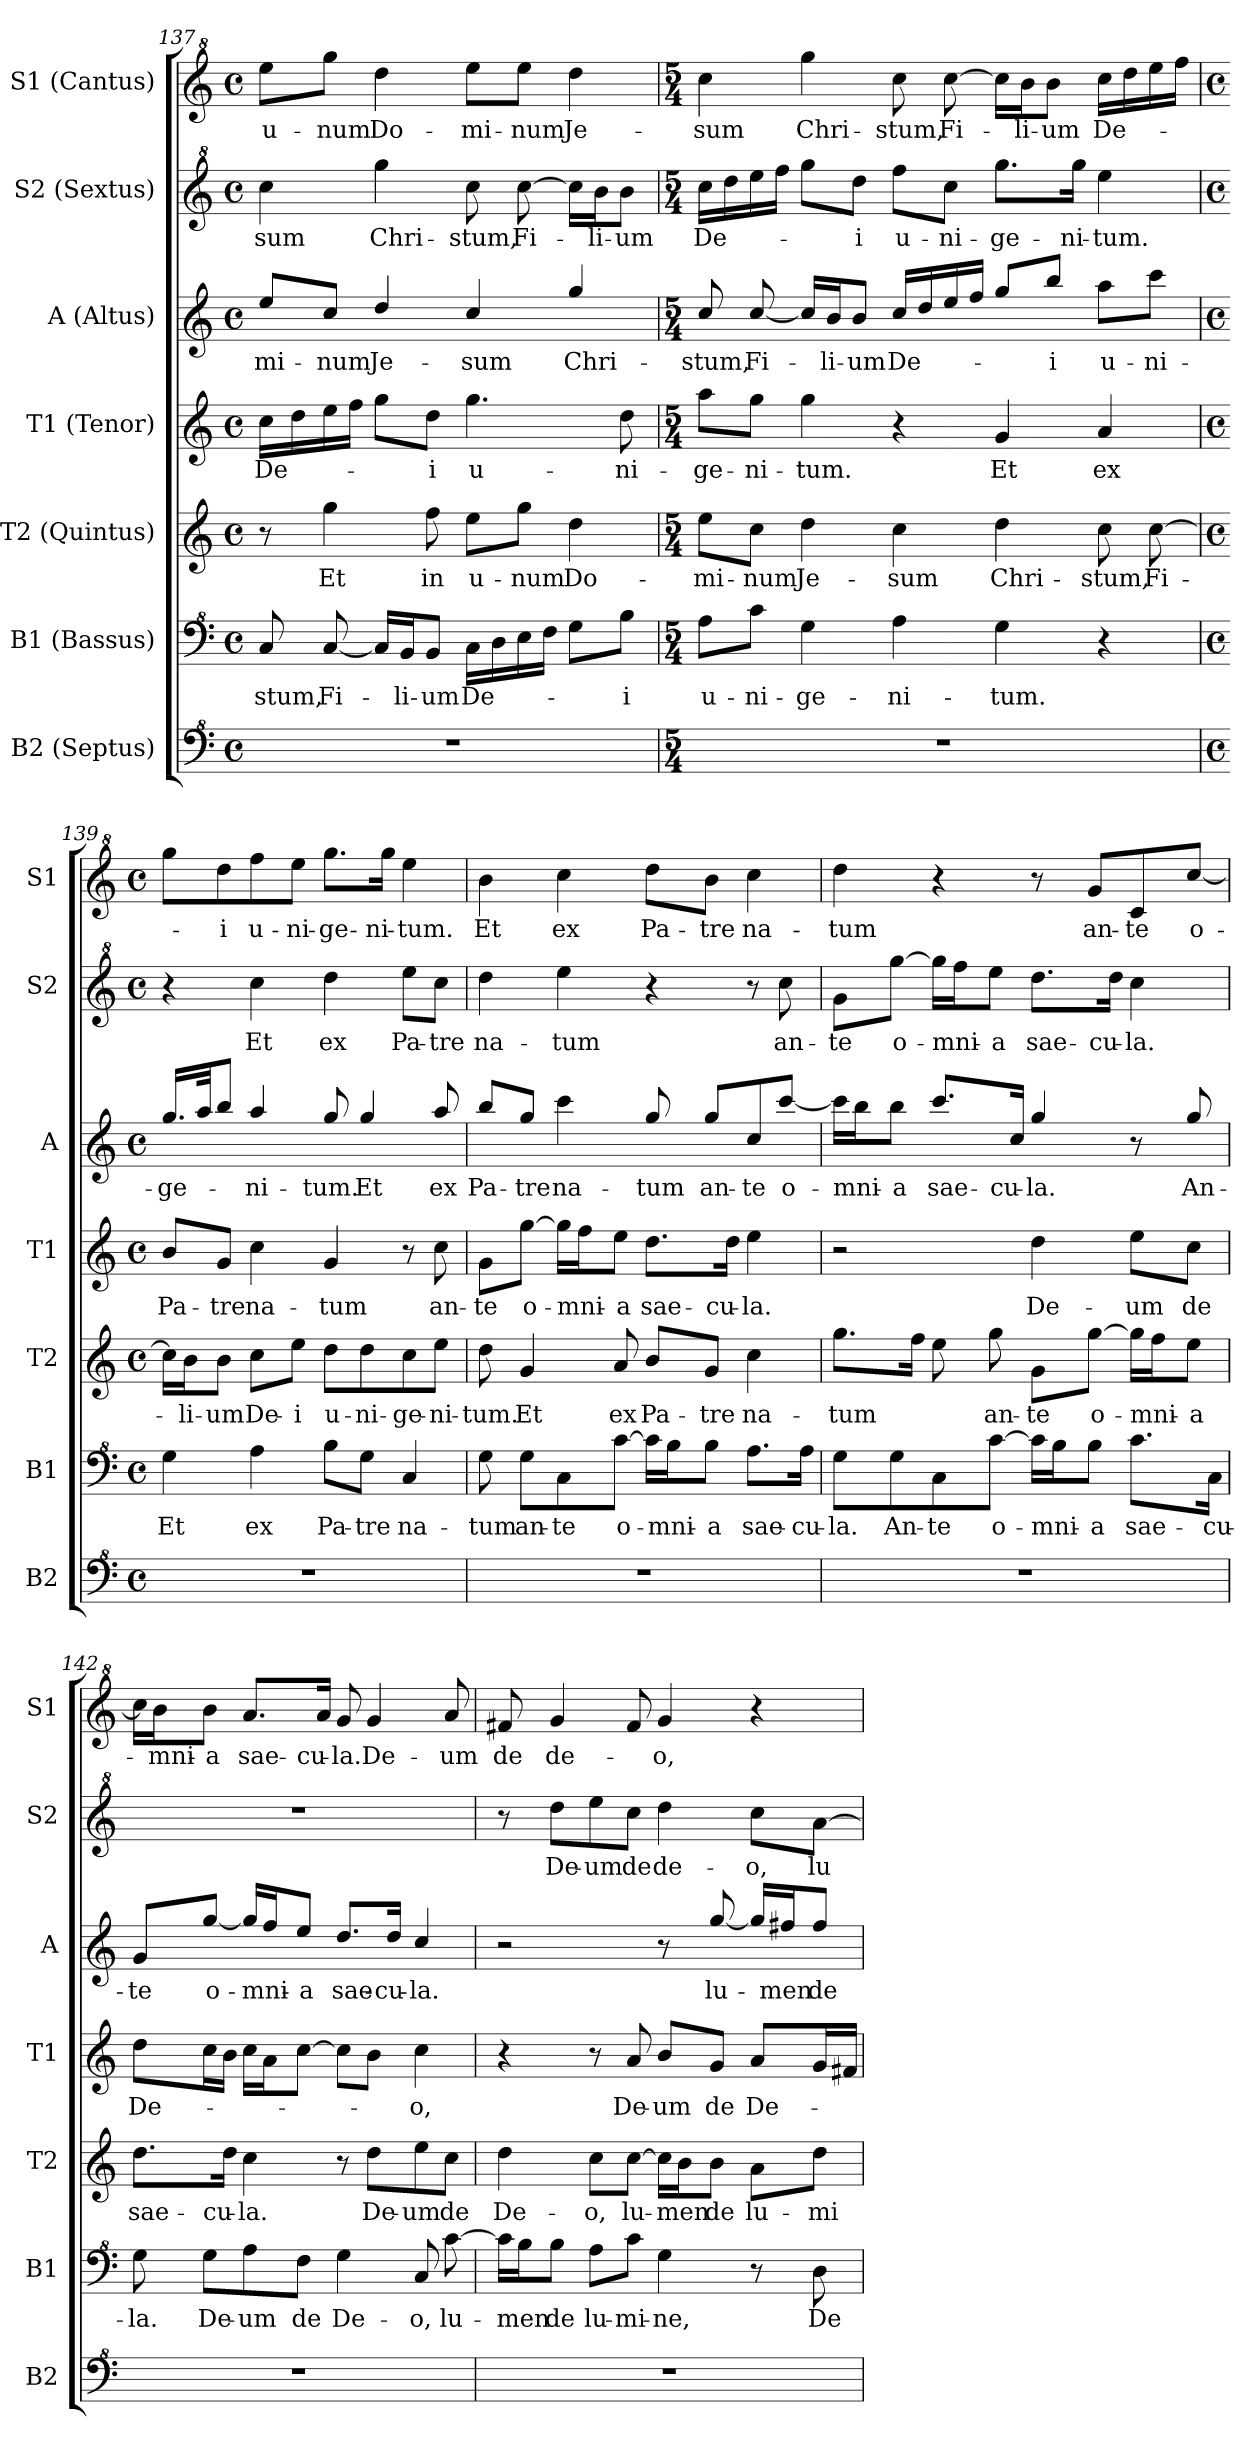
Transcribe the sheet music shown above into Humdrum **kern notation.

**kern	**kern	**text	**kern	**text	**kern	**text	**kern	**text	**kern	**text	**kern	**text
*part7	*part6	*part6	*part5	*part5	*part4	*part4	*part3	*part3	*part2	*part2	*part1	*part1
*staff7	*staff6	*staff6	*staff5	*staff5	*staff4	*staff4	*staff3	*staff3	*staff2	*staff2	*staff1	*staff1
*I"B2 (Septus)	*I"B1 (Bassus)	*	*I"T2 (Quintus)	*	*I"T1 (Tenor)	*	*I"A (Altus)	*	*I"S2 (Sextus)	*	*I"S1 (Cantus)	*
*I'B2	*I'B1	*	*I'T2	*	*I'T1	*	*I'A	*	*I'S2	*	*I'S1	*
*clefF^4	*clefF^4	*	*clefG2	*	*clefG2	*	*clefG2	*	*clefG^2	*	*clefG^2	*
*k[]	*k[]	*	*k[]	*	*k[]	*	*k[]	*	*k[]	*	*k[]	*
*M4/4	*M4/4	*	*M4/4	*	*M4/4	*	*M4/4	*	*M4/4	*	*M4/4	*
*met(c)	*met(c)	*	*met(c)	*	*met(c)	*	*met(c)	*	*met(c)	*	*met(c)	*
=137	=137	=137	=137	=137	=137	=137	=137	=137	=137	=137	=137	=137
!	!	!LO:LY:b	!	!	!	!LO:LY:b	!	!LO:LY:b	!	!LO:LY:b	!	!LO:LY:b
1r	8c/	-stum,	8r	.	16cc\LL	De-	8ee/L	-mi-	4ccc\	-sum	8eee\L	u-
.	.	.	.	.	16dd\	.	.	.	.	.	.	.
!	!	!LO:LY:b	!	!LO:LY:b	!	!	!	!LO:LY:b	!	!	!	!LO:LY:b
.	[8c/	Fi-	4gg\	Et	16ee\	.	8cc/J	-num	.	.	8ggg\J	-num
.	.	.	.	.	16ff\JJ	.	.	.	.	.	.	.
!	!	!	!	!	!	!	!	!LO:LY:b	!	!LO:LY:b	!	!LO:LY:b
.	16c/LL]	.	.	.	8gg\L	.	4dd/	Je-	4ggg\	Chri-	4ddd\	Do-
!	!	!LO:LY:b	!	!	!	!	!	!	!	!	!	!
.	16B/J	-li-	.	.	.	.	.	.	.	.	.	.
!	!	!LO:LY:b	!	!LO:LY:b	!	!LO:LY:b	!	!	!	!	!	!
.	8B/J	-um	8ff\	in	8dd\J	-i	.	.	.	.	.	.
!	!	!LO:LY:b	!	!LO:LY:b	!	!LO:LY:b	!	!LO:LY:b	!	!LO:LY:b	!	!LO:LY:b
.	16c\LL	De-	8ee\L	u-	4.gg\	u-	4cc/	-sum	8ccc\	-stum,	8eee\L	-mi-
.	16d\	.	.	.	.	.	.	.	.	.	.	.
!	!	!	!	!LO:LY:b	!	!	!	!	!	!LO:LY:b	!	!LO:LY:b
.	16e\	.	8gg\J	-num	.	.	.	.	[8ccc\	Fi-	8eee\J	-num
.	16f\JJ	.	.	.	.	.	.	.	.	.	.	.
!	!	!	!	!LO:LY:b	!	!	!	!LO:LY:b	!	!	!	!LO:LY:b
.	8g\L	.	4dd\	Do-	.	.	4gg/	Chri-	16ccc\LL]	.	4ddd\	Je-
!	!	!	!	!	!	!	!	!	!	!LO:LY:b	!	!
.	.	.	.	.	.	.	.	.	16bb\J	-li-	.	.
!	!	!LO:LY:b	!	!	!	!LO:LY:b	!	!	!	!LO:LY:b	!	!
.	8b\J	-i	.	.	8dd\	-ni-	.	.	8bb\J	-um	.	.
!!LO:LB:g=z
=138	=138	=138	=138	=138	=138	=138	=138	=138	=138	=138	=138	=138
*M5/4	*M5/4	*	*M5/4	*	*M5/4	*	*M5/4	*	*M5/4	*	*M5/4	*
!	!	!LO:LY:b	!	!LO:LY:b	!	!LO:LY:b	!	!LO:LY:b	!	!LO:LY:b	!	!LO:LY:b
4%5r	8a\L	u-	8ee\L	-mi-	8aa\L	-ge-	8cc/	-stum,	16ccc\LL	De-	4ccc\	-sum
.	.	.	.	.	.	.	.	.	16ddd\	.	.	.
!	!	!LO:LY:b	!	!LO:LY:b	!	!LO:LY:b	!	!LO:LY:b	!	!	!	!
.	8cc\J	-ni-	8cc\J	-num	8gg\J	-ni-	[8cc/	Fi-	16eee\	.	.	.
.	.	.	.	.	.	.	.	.	16fff\JJ	.	.	.
!	!	!LO:LY:b	!	!LO:LY:b	!	!LO:LY:b	!	!	!	!	!	!LO:LY:b
.	4g\	-ge-	4dd\	Je-	4gg\	-tum.	16cc/LL]	.	8ggg\L	.	4ggg\	Chri-
!	!	!	!	!	!	!	!	!LO:LY:b	!	!	!	!
.	.	.	.	.	.	.	16b/J	-li-	.	.	.	.
!	!	!	!	!	!	!	!	!LO:LY:b	!	!LO:LY:b	!	!
.	.	.	.	.	.	.	8b/J	-um	8ddd\J	-i	.	.
!	!	!LO:LY:b	!	!LO:LY:b	!	!	!	!LO:LY:b	!	!LO:LY:b	!	!LO:LY:b
.	4a\	-ni-	4cc\	-sum	4r	.	16cc/LL	De-	8fff\L	u-	8ccc\	-stum,
.	.	.	.	.	.	.	16dd/	.	.	.	.	.
!	!	!	!	!	!	!	!	!	!	!LO:LY:b	!	!LO:LY:b
.	.	.	.	.	.	.	16ee/	.	8ccc\J	-ni-	[8ccc\	Fi-
.	.	.	.	.	.	.	16ff/JJ	.	.	.	.	.
!	!	!LO:LY:b	!	!LO:LY:b	!	!LO:LY:b	!	!	!	!LO:LY:b	!	!
.	4g\	-tum.	4dd\	Chri-	4g/	Et	8gg/L	.	8.ggg\L	-ge-	16ccc\LL]	.
!	!	!	!	!	!	!	!	!	!	!	!	!LO:LY:b
.	.	.	.	.	.	.	.	.	.	.	16bb\J	-li-
!	!	!	!	!	!	!	!	!LO:LY:b	!	!	!	!LO:LY:b
.	.	.	.	.	.	.	8bb/J	-i	.	.	8bb\J	-um
!	!	!	!	!	!	!	!	!	!	!LO:LY:b	!	!
.	.	.	.	.	.	.	.	.	16ggg\Jk	-ni-	.	.
!	!	!	!	!LO:LY:b	!	!LO:LY:b	!	!LO:LY:b	!	!LO:LY:b	!	!LO:LY:b
.	4r	.	8cc\	-stum,	4a/	ex	8aa\L	u-	4eee\	-tum.	16ccc\LL	De-
.	.	.	.	.	.	.	.	.	.	.	16ddd\	.
!	!	!	!	!LO:LY:b	!	!	!	!LO:LY:b	!	!	!	!
.	.	.	[8cc\	Fi-	.	.	8ccc\J	-ni-	.	.	16eee\	.
.	.	.	.	.	.	.	.	.	.	.	16fff\JJ	.
=139	=139	=139	=139	=139	=139	=139	=139	=139	=139	=139	=139	=139
*M4/4	*M4/4	*	*M4/4	*	*M4/4	*	*M4/4	*	*M4/4	*	*M4/4	*
*met(c)	*met(c)	*	*met(c)	*	*met(c)	*	*met(c)	*	*met(c)	*	*met(c)	*
!	!	!LO:LY:b	!	!	!	!LO:LY:b	!	!LO:LY:b	!	!	!	!
1r	4g\	Et	16cc\LL]	.	8b/L	Pa-	16.gg/LL	-ge-	4r	.	8ggg\L	.
!	!	!	!	!LO:LY:b	!	!	!	!	!	!	!	!
.	.	.	16b\J	-li-	.	.	.	.	.	.	.	.
.	.	.	.	.	.	.	32aa/JK	.	.	.	.	.
!	!	!	!	!LO:LY:b	!	!LO:LY:b	!	!	!	!	!	!LO:LY:b
.	.	.	8b\J	-um	8g/J	-tre	8bb/J	.	.	.	8ddd\	-i
!	!	!LO:LY:b	!	!LO:LY:b	!	!LO:LY:b	!	!LO:LY:b	!	!LO:LY:b	!	!LO:LY:b
.	4a\	ex	8cc\L	De-	4cc\	na-	4aa/	-ni-	4ccc\	Et	8fff\	u-
!	!	!	!	!LO:LY:b	!	!	!	!	!	!	!	!LO:LY:b
.	.	.	8ee\J	-i	.	.	.	.	.	.	8eee\J	-ni-
!	!	!LO:LY:b	!	!LO:LY:b	!	!LO:LY:b	!	!LO:LY:b	!	!LO:LY:b	!	!LO:LY:b
.	8b\L	Pa-	8dd\L	u-	4g/	-tum	8gg/	-tum.	4ddd\	ex	8.ggg\L	-ge-
!	!	!LO:LY:b	!	!LO:LY:b	!	!	!	!LO:LY:b	!	!	!	!
.	8g\J	-tre	8dd\	-ni-	.	.	4gg/	Et	.	.	.	.
!	!	!	!	!	!	!	!	!	!	!	!	!LO:LY:b
.	.	.	.	.	.	.	.	.	.	.	16ggg\Jk	-ni-
!	!	!LO:LY:b	!	!LO:LY:b	!	!	!	!	!	!LO:LY:b	!	!LO:LY:b
.	4c/	na-	8cc\	-ge-	8r	.	.	.	8eee\L	Pa-	4eee\	-tum.
!	!	!	!	!LO:LY:b	!	!LO:LY:b	!	!LO:LY:b	!	!LO:LY:b	!	!
.	.	.	8ee\J	-ni-	8cc\	an-	8aa/	ex	8ccc\J	-tre	.	.
=140	=140	=140	=140	=140	=140	=140	=140	=140	=140	=140	=140	=140
!	!	!LO:LY:b	!	!LO:LY:b	!	!LO:LY:b	!	!LO:LY:b	!	!LO:LY:b	!	!LO:LY:b
1r	8g\	-tum	8dd\	-tum.	8g\L	-te	8bb/L	Pa-	4ddd\	na-	4bb\	Et
!	!	!LO:LY:b	!	!LO:LY:b	!	!LO:LY:b	!	!LO:LY:b	!	!	!	!
.	8g\L	an-	4g/	Et	[8gg\J	o-	8gg/J	-tre	.	.	.	.
!	!	!LO:LY:b	!	!	!	!	!	!LO:LY:b	!	!LO:LY:b	!	!LO:LY:b
.	8c\	-te	.	.	16gg\LL]	.	4ccc\	na-	4eee\	-tum	4ccc\	ex
!	!	!	!	!	!	!LO:LY:b	!	!	!	!	!	!
.	.	.	.	.	16ff\J	-mni-	.	.	.	.	.	.
!	!	!LO:LY:b	!	!LO:LY:b	!	!LO:LY:b	!	!	!	!	!	!
.	[8cc\J	o-	8a/	ex	8ee\J	-a	.	.	.	.	.	.
!	!	!	!	!LO:LY:b	!	!LO:LY:b	!	!LO:LY:b	!	!	!	!LO:LY:b
.	16cc\LL]	.	8b/L	Pa-	8.dd\L	sae-	8gg/	-tum	4r	.	8ddd\L	Pa-
!	!	!LO:LY:b	!	!	!	!	!	!	!	!	!	!
.	16b\J	-mni-	.	.	.	.	.	.	.	.	.	.
!	!	!LO:LY:b	!	!LO:LY:b	!	!	!	!LO:LY:b	!	!	!	!LO:LY:b
.	8b\J	-a	8g/J	-tre	.	.	8gg/L	an-	.	.	8bb\J	-tre
!	!	!	!	!	!	!LO:LY:b	!	!	!	!	!	!
.	.	.	.	.	16dd\Jk	-cu-	.	.	.	.	.	.
!	!	!LO:LY:b	!	!LO:LY:b	!	!LO:LY:b	!	!LO:LY:b	!	!	!	!LO:LY:b
.	8.a\L	sae-	4cc\	na-	4ee\	-la.	8cc/	-te	8r	.	4ccc\	na-
!	!	!	!	!	!	!	!	!LO:LY:b	!	!LO:LY:b	!	!
.	.	.	.	.	.	.	[8ccc/J	o-	8ccc\	an-	.	.
!	!	!LO:LY:b	!	!	!	!	!	!	!	!	!	!
.	16a\Jk	-cu-	.	.	.	.	.	.	.	.	.	.
!!LO:PB:g=z
=141	=141	=141	=141	=141	=141	=141	=141	=141	=141	=141	=141	=141
!	!	!LO:LY:b	!	!LO:LY:b	!	!	!	!	!	!LO:LY:b	!	!LO:LY:b
1r	8g\L	-la.	8.gg\L	-tum	2r	.	16ccc\LL]	.	8gg\L	-te	4ddd\	-tum
!	!	!	!	!	!	!	!	!LO:LY:b	!	!	!	!
.	.	.	.	.	.	.	16bb\J	-mni-	.	.	.	.
!	!	!LO:LY:b	!	!	!	!	!	!LO:LY:b	!	!LO:LY:b	!	!
.	8g\	An-	.	.	.	.	8bb\J	-a	[8ggg\J	o-	.	.
.	.	.	16ff\Jk	.	.	.	.	.	.	.	.	.
!	!	!LO:LY:b	!	!	!	!	!	!LO:LY:b	!	!	!	!
.	8c\	-te	8ee\	.	.	.	8.ccc/L	sae-	16ggg\LL]	.	4r	.
!	!	!	!	!	!	!	!	!	!	!LO:LY:b	!	!
.	.	.	.	.	.	.	.	.	16fff\J	-mni-	.	.
!	!	!LO:LY:b	!	!LO:LY:b	!	!	!	!	!	!LO:LY:b	!	!
.	[8cc\J	o-	8gg\	an-	.	.	.	.	8eee\J	-a	.	.
!	!	!	!	!	!	!	!	!LO:LY:b	!	!	!	!
.	.	.	.	.	.	.	16cc/Jk	-cu-	.	.	.	.
!	!	!	!	!LO:LY:b	!	!LO:LY:b	!	!LO:LY:b	!	!LO:LY:b	!	!
.	16cc\LL]	.	8g\L	-te	4dd\	De-	4gg/	-la.	8.ddd\L	sae-	8r	.
!	!	!LO:LY:b	!	!	!	!	!	!	!	!	!	!
.	16b\J	-mni-	.	.	.	.	.	.	.	.	.	.
!	!	!LO:LY:b	!	!LO:LY:b	!	!	!	!	!	!	!	!LO:LY:b
.	8b\J	-a	[8gg\J	o-	.	.	.	.	.	.	8gg/L	an-
!	!	!	!	!	!	!	!	!	!	!LO:LY:b	!	!
.	.	.	.	.	.	.	.	.	16ddd\Jk	-cu-	.	.
!	!	!LO:LY:b	!	!	!	!LO:LY:b	!	!	!	!LO:LY:b	!	!LO:LY:b
.	8.cc\L	sae-	16gg\LL]	.	8ee\L	-um	8r	.	4ccc\	-la.	8cc/	-te
!	!	!	!	!LO:LY:b	!	!	!	!	!	!	!	!
.	.	.	16ff\J	-mni-	.	.	.	.	.	.	.	.
!	!	!	!	!LO:LY:b	!	!LO:LY:b	!	!LO:LY:b	!	!	!	!LO:LY:b
.	.	.	8ee\J	-a	8cc\J	de	8gg/	An-	.	.	[8ccc/J	o-
!	!	!LO:LY:b	!	!	!	!	!	!	!	!	!	!
.	16c\Jk	-cu-	.	.	.	.	.	.	.	.	.	.
=142	=142	=142	=142	=142	=142	=142	=142	=142	=142	=142	=142	=142
!	!	!LO:LY:b	!	!LO:LY:b	!	!LO:LY:b	!	!LO:LY:b	!	!	!	!
1r	8g\	-la.	8.dd\L	sae-	8dd\L	De-	8g/L	-te	1r	.	16ccc\LL]	.
!	!	!	!	!	!	!	!	!	!	!	!	!LO:LY:b
.	.	.	.	.	.	.	.	.	.	.	16bb\J	-mni-
!	!	!LO:LY:b	!	!	!	!	!	!LO:LY:b	!	!	!	!LO:LY:b
.	8g\L	De-	.	.	16cc\L	.	[8gg/J	o-	.	.	8bb\J	-a
!	!	!	!	!LO:LY:b	!	!	!	!	!	!	!	!
.	.	.	16dd\Jk	-cu-	16b\JJ	.	.	.	.	.	.	.
!	!	!LO:LY:b	!	!LO:LY:b	!	!	!	!	!	!	!	!LO:LY:b
.	8a\	-um	4cc\	-la.	16cc\LL	.	16gg/LL]	.	.	.	8.aa/L	sae-
!	!	!	!	!	!	!	!	!LO:LY:b	!	!	!	!
.	.	.	.	.	16a\J	.	16ff/J	-mni-	.	.	.	.
!	!	!LO:LY:b	!	!	!	!	!	!LO:LY:b	!	!	!	!
.	8f\J	de	.	.	[8cc\J	.	8ee/J	-a	.	.	.	.
!	!	!	!	!	!	!	!	!	!	!	!	!LO:LY:b
.	.	.	.	.	.	.	.	.	.	.	16aa/Jk	-cu-
!	!	!LO:LY:b	!	!	!	!	!	!LO:LY:b	!	!	!	!LO:LY:b
.	4g\	De-	8r	.	8cc\L]	.	8.dd/L	sae-	.	.	8gg/	-la.
!	!	!	!	!LO:LY:b	!	!	!	!	!	!	!	!LO:LY:b
.	.	.	8dd\L	De-	8b\J	.	.	.	.	.	4gg/	De-
!	!	!	!	!	!	!	!	!LO:LY:b	!	!	!	!
.	.	.	.	.	.	.	16dd/Jk	-cu-	.	.	.	.
!	!	!LO:LY:b	!	!LO:LY:b	!	!LO:LY:b	!	!LO:LY:b	!	!	!	!
.	8c/	-o,	8ee\	-um	4cc\	-o,	4cc/	-la.	.	.	.	.
!	!	!LO:LY:b	!	!LO:LY:b	!	!	!	!	!	!	!	!LO:LY:b
.	[8cc\	lu-	8cc\J	de	.	.	.	.	.	.	8aa/	-um
=143	=143	=143	=143	=143	=143	=143	=143	=143	=143	=143	=143	=143
!	!	!	!	!LO:LY:b	!	!	!	!	!	!	!	!LO:LY:b
1r	16cc\LL]	.	4dd\	De-	4r	.	2r	.	8r	.	8ff#X/	de
!	!	!LO:LY:b	!	!	!	!	!	!	!	!	!	!
.	16b\J	-men	.	.	.	.	.	.	.	.	.	.
!	!	!LO:LY:b	!	!	!	!	!	!	!	!LO:LY:b	!	!LO:LY:b
.	8b\J	de	.	.	.	.	.	.	8ddd\L	De-	4gg/	de-
!	!	!LO:LY:b	!	!LO:LY:b	!	!	!	!	!	!LO:LY:b	!	!
.	8a\L	lu-	8cc\L	-o,	8r	.	.	.	8eee\	-um	.	.
!	!	!LO:LY:b	!	!LO:LY:b	!	!LO:LY:b	!	!	!	!LO:LY:b	!	!
.	8cc\J	-mi-	[8cc\J	lu-	8a/	De-	.	.	8ccc\J	de	8ff#/	.
!	!	!LO:LY:b	!	!	!	!LO:LY:b	!	!	!	!LO:LY:b	!	!LO:LY:b
.	4g\	-ne,	16cc\LL]	.	8b/L	-um	8r	.	4ddd\	de-	4gg/	-o,
!	!	!	!	!LO:LY:b	!	!	!	!	!	!	!	!
.	.	.	16b\J	-men	.	.	.	.	.	.	.	.
!	!	!	!	!LO:LY:b	!	!LO:LY:b	!	!LO:LY:b	!	!	!	!
.	.	.	8b\J	de	8g/J	de	[8gg/	lu-	.	.	.	.
!	!	!	!	!LO:LY:b	!	!LO:LY:b	!	!	!	!LO:LY:b	!	!
.	8r	.	8a\L	lu-	8a/L	De-	16gg/LL]	.	8ccc\L	-o,	4r	.
!	!	!	!	!	!	!	!	!LO:LY:b	!	!	!	!
.	.	.	.	.	.	.	16ff#X/J	-men	.	.	.	.
!	!	!LO:LY:b	!	!LO:LY:b	!	!	!	!LO:LY:b	!	!LO:LY:b	!	!
.	8d\	De-	8dd\J	-mi-	16g/L	.	8ff#/J	de	[8aa\J	lu-	.	.
.	.	.	.	.	16f#X/JJ	.	.	.	.	.	.	.
=	=	=	=	=	=	=	=	=	=	=	=	=
*-	*-	*-	*-	*-	*-	*-	*-	*-	*-	*-	*-	*-
